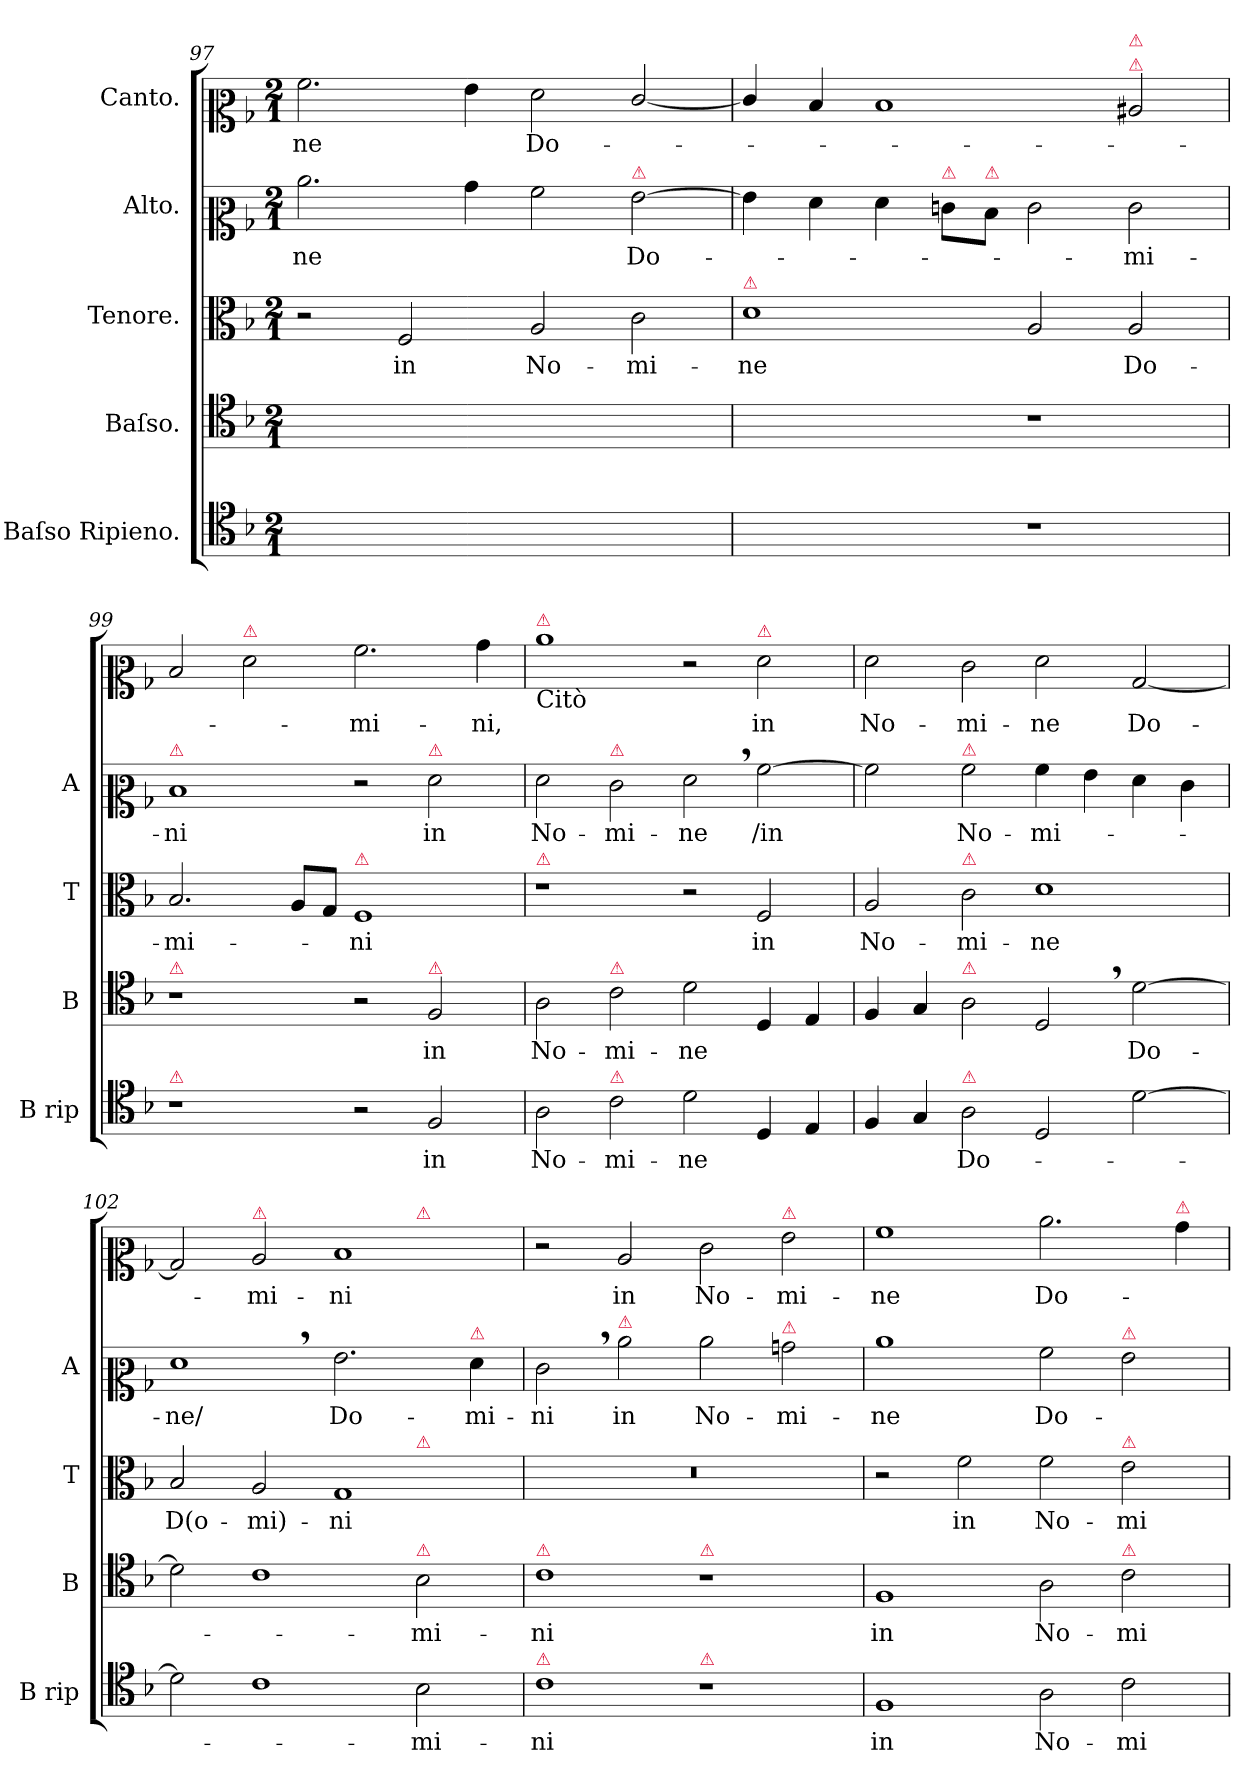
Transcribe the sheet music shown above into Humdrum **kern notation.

**kern	**text	**kern	**text	**kern	**text	**kern	**text	**kern	**text
*part5	*part5	*part4	*part4	*part3	*part3	*part2	*part2	*part1	*part1
*staff5	*staff5	*staff4	*staff4	*staff3	*staff3	*staff2	*staff2	*staff1	*staff1
*I"Baſso Ripieno.	*	*I"Baſso.	*	*I"Tenore.	*	*I"Alto.	*	*I"Canto.	*
*I'B rip	*	*I'B	*	*I'T	*	*I'A	*	*	*
*clefC4	*	*clefC4	*	*clefC3	*	*clefC2	*	*clefC2	*
*k[b-]	*	*k[b-]	*	*k[b-]	*	*k[b-]	*	*k[b-]	*
*M2/1	*	*M2/1	*	*M2/1	*	*M2/1	*	*M2/1	*
=97	=97	=97	=97	=97	=97	=97	=97	=97	=97
0ryy	.	0ryy	.	2r	.	2.cc\	-ne	2.a\	-ne
.	.	.	.	2F/	in	.	.	.	.
.	.	.	.	.	.	4b-\	.	4g\	.
.	.	.	.	2A/	No-	2a\	.	2f\	Do-
!	!	!	!	!	!	!LO:TX:a:color=crimson:t=⚠	!	!	!
.	.	.	.	2c\	-mi-	[2g\	Do-	[2e/	.
=98	=98	=98	=98	=98	=98	=98	=98	=98	=98
!	!	!	!	!LO:TX:a:color=crimson:t=⚠	!	!	!	!	!
1ryy	.	1ryy	.	1d	-ne	4g\]	.	4e/]	.
.	.	.	.	.	.	4f\	.	4d/	.
.	.	.	.	.	.	4f\	.	1d	.
!	!	!	!	!	!	!LO:TX:a:color=crimson:t=⚠	!	!	!
.	.	.	.	.	.	8en\L	.	.	.
!	!	!	!	!	!	!LO:TX:a:color=crimson:t=⚠	!	!	!
.	.	.	.	.	.	8d\J	.	.	.
1r	.	1r	.	2A/	.	2e\	.	.	.
!	!	!	!	!	!	!	!	!LO:TX:a:color=crimson:t=⚠	!
!	!	!	!	!	!	!	!	!LO:TX:a:color=crimson:t=⚠	!
.	.	.	.	2A/	Do-	2e\	-mi-	2c#X/	.
=99	=99	=99	=99	=99	=99	=99	=99	=99	=99
!	!	!	!	!	!	!LO:TX:a:color=crimson:t=⚠	!	!	!
!	!	!LO:TX:a:color=crimson:t=⚠	!	!	!	!	!	!	!
!LO:TX:a:color=crimson:t=⚠	!	!	!	!	!	!	!	!	!
1r	.	1r	.	2.B-/	-mi-	1d	-ni	2d/	.
!	!	!	!	!	!	!	!	!LO:TX:a:color=crimson:t=⚠	!
.	.	.	.	.	.	.	.	2f\	.
.	.	.	.	8A/L	.	.	.	.	.
.	.	.	.	8G/J	.	.	.	.	.
!	!	!	!	!LO:TX:a:color=crimson:t=⚠	!	!	!	!	!
2r	.	2r	.	1F	-ni	2r	.	2.a\	-mi-
!	!	!	!	!	!	!LO:TX:a:color=crimson:t=⚠	!	!	!
!	!	!LO:TX:a:color=crimson:t=⚠	!	!	!	!	!	!	!
2F/	in	2F/	in	.	.	2f\	in	.	.
.	.	.	.	.	.	.	.	4b-\	-ni,
=100	=100	=100	=100	=100	=100	=100	=100	=100	=100
!	!	!	!	!	!	!	!	!LO:TX:b:t=Citò	!
!	!	!	!	!	!	!	!	!LO:TX:a:color=crimson:t=⚠	!
!	!	!	!	!LO:TX:a:color=crimson:t=⚠	!	!	!	!	!
2A\	No-	2A\	No-	1r	.	2f\	No-	1cc	.
!	!	!	!	!	!	!LO:TX:a:color=crimson:t=⚠	!	!	!
!	!	!LO:TX:a:color=crimson:t=⚠	!	!	!	!	!	!	!
!LO:TX:a:color=crimson:t=⚠	!	!	!	!	!	!	!	!	!
2c\	-mi-	2c\	-mi-	.	.	2e\	-mi-	.	.
2d\	-ne	2d\	-ne	2r	.	2f,\	-ne	2r	.
!	!	!	!	!	!	!	!	!LO:TX:a:color=crimson:t=⚠	!
4D/	.	4D/	.	2F/	in	[2a\	/in	2f\	in
4E/	.	4E/	.	.	.	.	.	.	.
=101	=101	=101	=101	=101	=101	=101	=101	=101	=101
4F/	.	4F/	.	2A/	No-	2a\]	.	2f\	No-
4G/	.	4G/	.	.	.	.	.	.	.
!	!	!	!	!	!	!LO:TX:a:color=crimson:t=⚠	!	!	!
!	!	!	!	!LO:TX:a:color=crimson:t=⚠	!	!	!	!	!
!	!	!LO:TX:a:color=crimson:t=⚠	!	!	!	!	!	!	!
!LO:TX:a:color=crimson:t=⚠	!	!	!	!	!	!	!	!	!
2A\	Do-	2A\	.	2c\	-mi-	2a\	No-	2e\	-mi-
2D/	.	2D,/	.	1d	-ne	4a\	-mi-	2f\	-ne
.	.	.	.	.	.	4g\	.	.	.
[2d\	.	[2d\	Do-	.	.	4f\	.	[2B-/	Do-
.	.	.	.	.	.	4e\	.	.	.
=102	=102	=102	=102	=102	=102	=102	=102	=102	=102
*	*	*	*	*^	*	*	*	*^	*
2d\]	.	2d\]	.	2B-/	1.ryy	D(o-	1f,	-ne/	2B-/]	1.ryy	.
!	!	!	!	!	!	!	!	!	!LO:TX:a:color=crimson:t=⚠	!	!
1c	.	1c	.	2A/	.	mi)-	.	.	2c/	.	-mi-
.	.	.	.	1G	.	-ni	2.g\	Do-	1d	.	-ni
!	!	!	!	!	!	!	!	!	!	!LO:TX:a:color=crimson:t=⚠	!
!	!	!	!	!	!LO:TX:a:color=crimson:t=⚠	!	!	!	!	!	!
!	!	!LO:TX:a:color=crimson:t=⚠	!	!	!	!	!	!	!	!	!
2B-\	-mi-	2B-\	-mi-	.	2ryy	.	.	.	.	2ryy	.
!	!	!	!	!	!	!	!LO:TX:a:color=crimson:t=⚠	!	!	!	!
.	.	.	.	.	.	.	4f\	-mi-	.	.	.
=103	=103	=103	=103	=103	=103	=103	=103	=103	=103	=103	=103
!	!	!	!	!LO:TX:a:color=crimson:t=⚠	!	!	!	!	!	!	!
!	!	!LO:TX:a:color=crimson:t=⚠	!	!	!	!	!	!	!	!	!
!LO:TX:a:color=crimson:t=⚠	!	!	!	!	!	!	!	!	!	!	!
*	*	*	*	*v	*v	*	*	*	*v	*v	*
1c	-ni	1c	-ni	0r	.	2e,\	-ni	2r	.
!	!	!	!	!	!	!LO:TX:a:color=crimson:t=⚠	!	!	!
.	.	.	.	.	.	2cc\	in	2c/	in
!	!	!LO:TX:a:color=crimson:t=⚠	!	!	!	!	!	!	!
!LO:TX:a:color=crimson:t=⚠	!	!	!	!	!	!	!	!	!
1r	.	1r	.	.	.	2cc\	No-	2e\	No-
!	!	!	!	!	!	!	!	!LO:TX:a:color=crimson:t=⚠	!
!	!	!	!	!	!	!LO:TX:a:color=crimson:t=⚠	!	!	!
.	.	.	.	.	.	2bn\	-mi-	2g\	-mi-
=104	=104	=104	=104	=104	=104	=104	=104	=104	=104
1F	in	1F	in	2r	.	1cc	-ne	1a	-ne
.	.	.	.	2f\	in	.	.	.	.
2A\	No-	2A\	No-	2f\	No-	2a\	Do-	2.cc\	Do-
!	!	!	!	!	!	!LO:TX:a:color=crimson:t=⚠	!	!	!
!	!	!	!	!LO:TX:a:color=crimson:t=⚠	!	!	!	!	!
!	!	!LO:TX:a:color=crimson:t=⚠	!	!	!	!	!	!	!
2c\	-mi-	2c\	-mi-	2e\	-mi-	2g\	.	.	.
!	!	!	!	!	!	!	!	!LO:TX:a:color=crimson:t=⚠	!
.	.	.	.	.	.	.	.	4b-\	.
=	=	=	=	=	=	=	=	=	=
*-	*-	*-	*-	*-	*-	*-	*-	*-	*-
